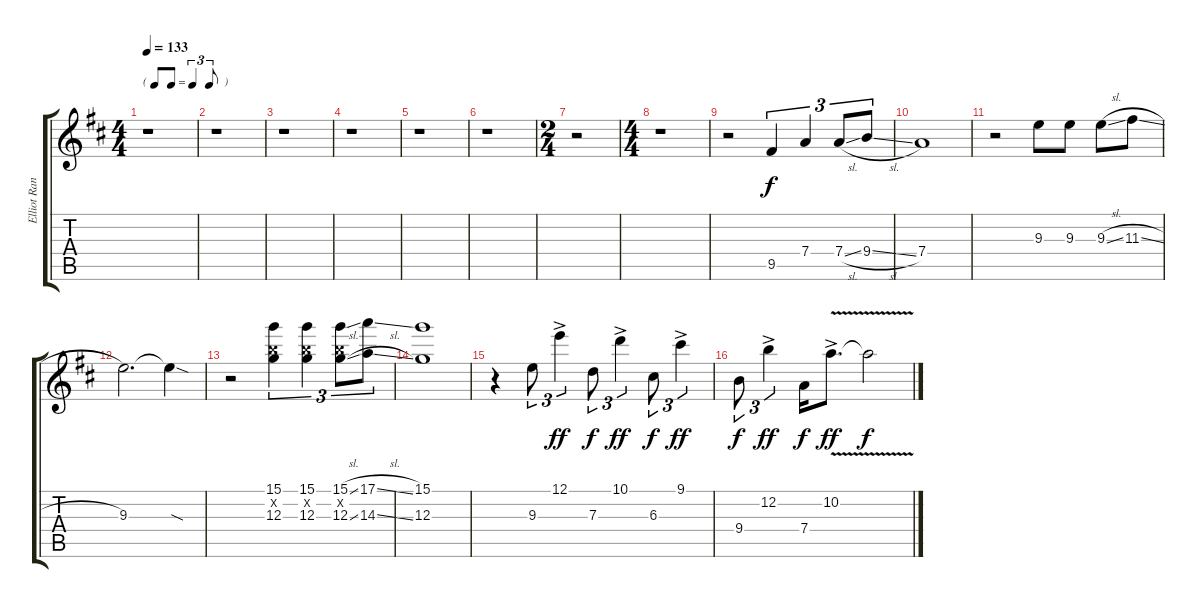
\track ("Elliot Randall" "Elliot Ran") {instrument overdrivenguitar}
\staff {score tabs}
\tuning (E4 B3 G3 D3 A2 E2) {hide}
\ts (4 4)
\tf triplet8th
\tempo 133
\clef g2
\ks d
r.1{dy f} |
r.1 |
r.1 |
r.1 |
r.1 |
r.1 |
\ts (2 4)
r.2 |
\ts (4 4)
r.1 |
r.2 9.5.4{tu (3 2)} 7.4.4{tu (3 2)} 7.4{sl}.8{tu (3 2)} 9.4{sl}.8{tu (3 2)} |
7.4.1 |
r.2 9.3.8 9.3.8 9.3{sl}.8 11.3{sl}.8 |
9.3.2{d} 9.3{sod t}.4 |
r.2 (15.1 12.2{x} 12.3).4{tu (3 2)} (15.1 12.2{x} 12.3).4{tu (3 2)} (15.1{sl} 12.2{x} 12.3{sl}).8{tu (3 2)} (17.1{sl} 14.3{sl}).8{tu (3 2)} |
(15.1 12.3).1 |
r.4 9.3.8{tu (3 2)} 12.1{ac}.4{tu (3 2) dy ff} 7.3.8{tu (3 2) dy f} 10.1{ac}.4{tu (3 2) dy ff} 6.3.8{tu (3 2) dy f} 9.1{ac}.4{tu (3 2) dy ff} |
9.4.8{tu (3 2) dy f} 12.2{ac}.4{tu (3 2) dy ff} 7.4.16{dy f} 10.2{v ac}.8{d dy ff} 10.2{t}.2{dy f}
